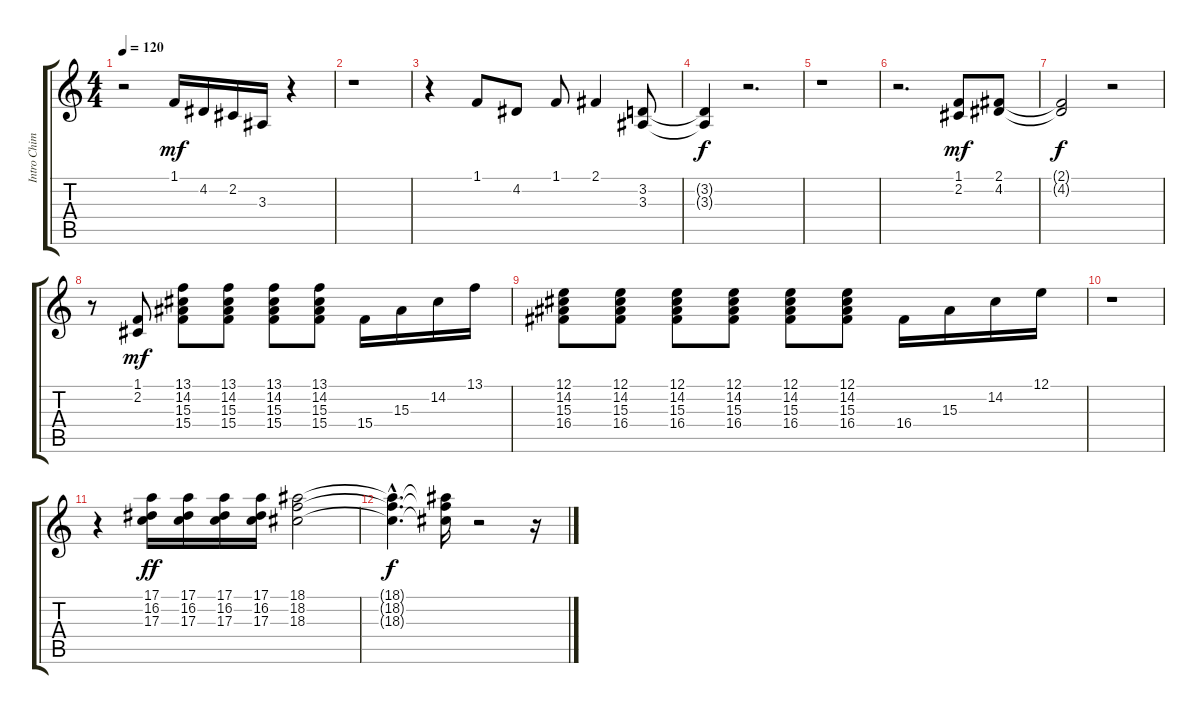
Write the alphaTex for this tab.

\track ("Intro Chime Synth" "Intro Chim") {instrument pad1newage}
\staff {score tabs}
\tuning (E4 B3 G3 D3 A2 E2) {hide}
\ts (4 4)
\tempo 120
\clef g2
\ks c
r.2{dy f} 1.1.16{dy mf} 4.2.16 2.2.16 3.3.16 r.4 |
r.1 |
r.4 1.1.8 4.2.8 1.1.8 2.1.4 (3.2 3.3).8 |
(3.2{t} 3.3{t}).4{dy f} r.2{d} |
r.1 |
r.2{d} (1.1 2.2).8{dy mf} (2.1 4.2).8 |
(2.1{t} 4.2{t}).2{dy f} r.2 |
r.8 (1.1 2.2).8{dy mf} (13.1 14.2 15.3 15.4).8 (13.1 14.2 15.3 15.4).8 (13.1 14.2 15.3 15.4).8 (13.1 14.2 15.3 15.4).8 15.4.16 15.3.16 14.2.16 13.1.16 |
(12.1 14.2 15.3 16.4).8 (12.1 14.2 15.3 16.4).8 (12.1 14.2 15.3 16.4).8 (12.1 14.2 15.3 16.4).8 (12.1 14.2 15.3 16.4).8 (12.1 14.2 15.3 16.4).8 16.4.16 15.3.16 14.2.16 12.1.16 |
r.1 |
r.4 (17.1 16.2 17.3).16{dy ff} (17.1 16.2 17.3).16 (17.1 16.2 17.3).16 (17.1 16.2 17.3).16 (18.1 18.2 18.3).2 |
(18.1{hac t} 18.2{hac t} 18.3{hac t}).4{d dy f} (18.1{t} 18.2{t} 18.3{t}).16 r.2 r.16
